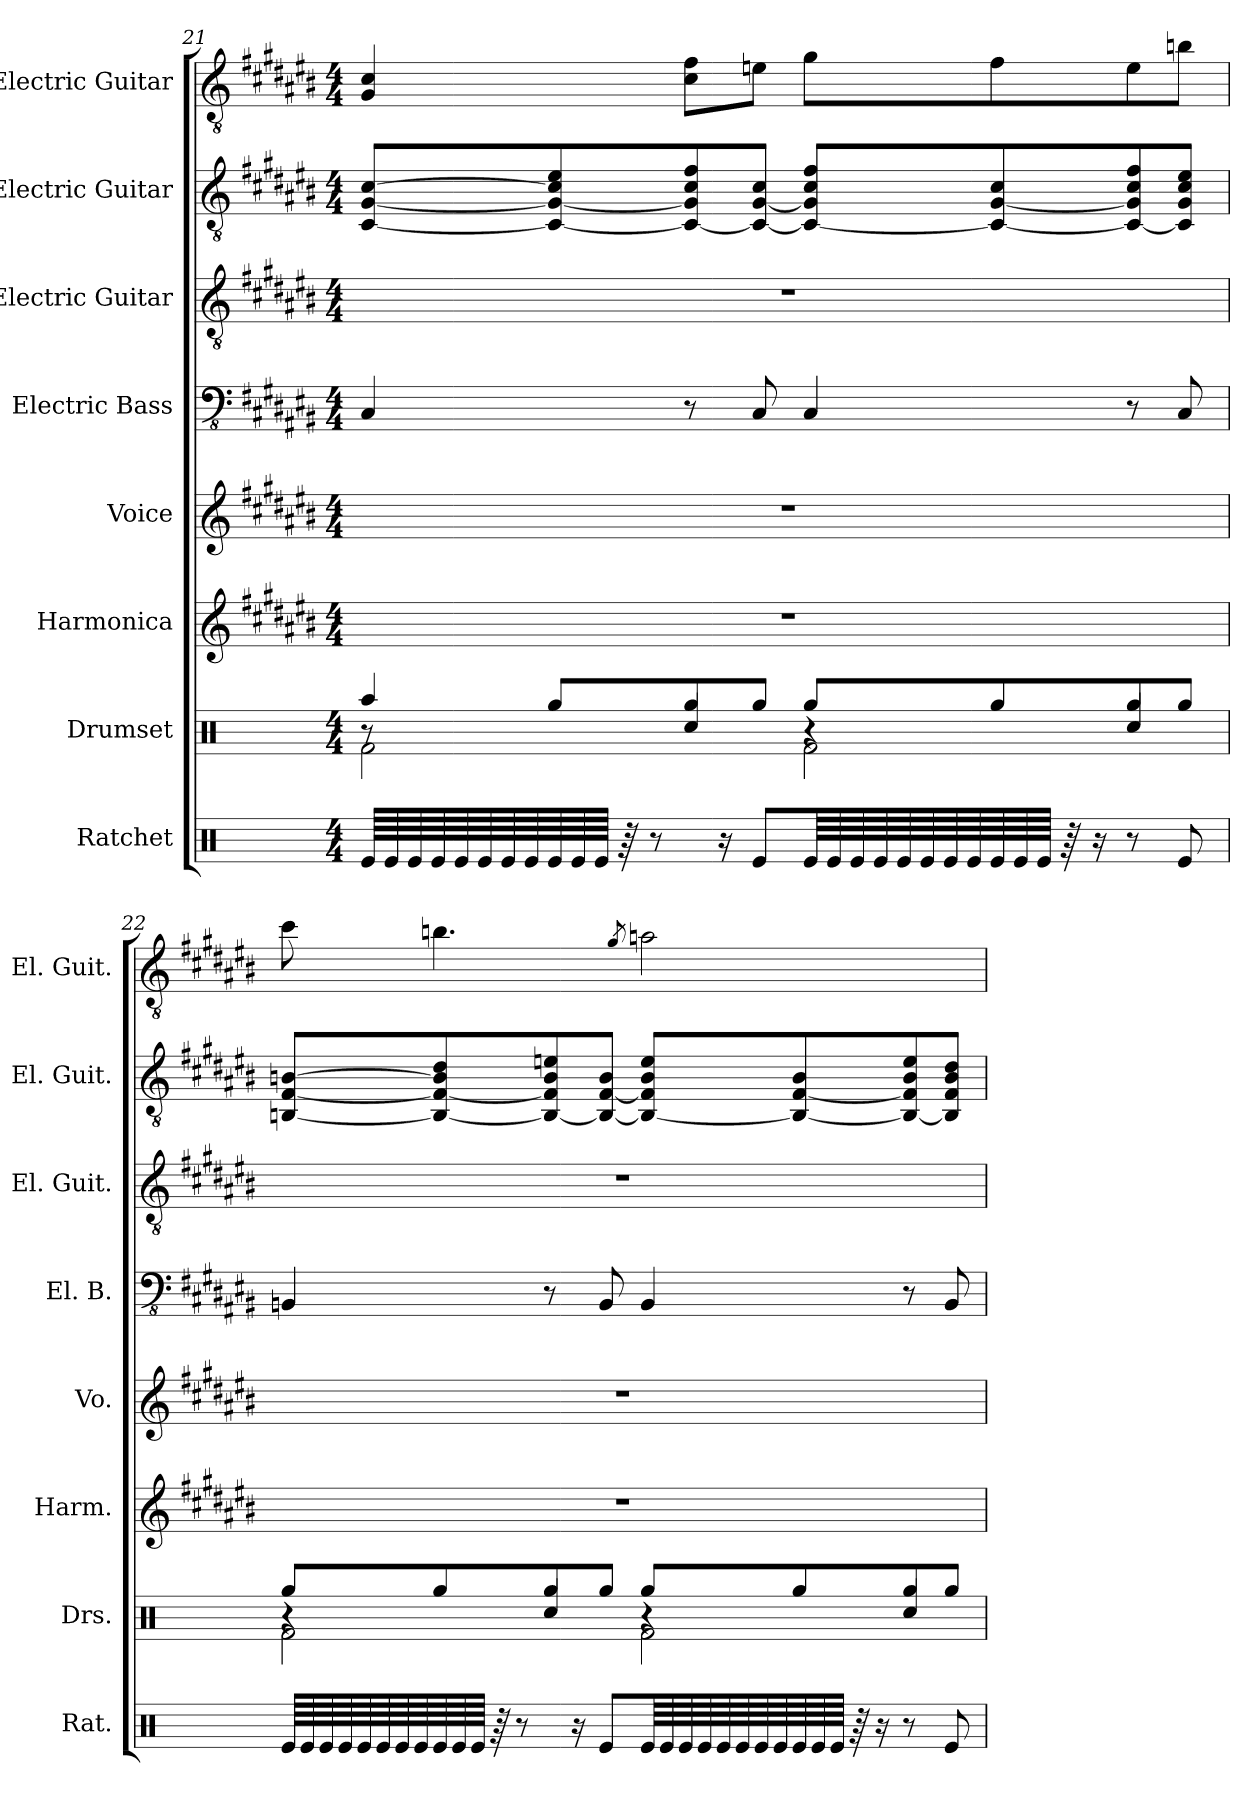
**kern	**kern	**kern	**kern	**kern	**kern	**kern	**kern
*part8	*part7	*part6	*part5	*part4	*part3	*part2	*part1
*staff8	*staff7	*staff6	*staff5	*staff4	*staff3	*staff2	*staff1
*I"Ratchet	*I"Drumset	*I"Harmonica	*I"Voice	*I"Electric Bass	*I"Electric Guitar	*I"Electric Guitar	*I"Electric Guitar
*I'Rat.	*I'Drs.	*I'Harm.	*I'Vo.	*I'El. B.	*I'El. Guit.	*I'El. Guit.	*I'El. Guit.
!!LO:PB:g=z
*clefX	*clefX	*clefG2	*clefG2	*clefFv4	*clefGv2	*clefGv2	*clefGv2
*k[]	*k[]	*k[f#c#g#d#a#e#b#]	*k[f#c#g#d#a#e#b#]	*k[f#c#g#d#a#e#b#]	*k[f#c#g#d#a#e#b#]	*k[f#c#g#d#a#e#b#]	*k[f#c#g#d#a#e#b#]
*M4/4	*M4/4	*M4/4	*M4/4	*M4/4	*M4/4	*M4/4	*M4/4
=21	=21	=21	=21	=21	=21	=21	=21
*	*^	*	*	*	*	*	*
*	*	*^	*	*	*	*	*	*
64Re/LLLL	4Raa/	2Rf\	8r	1r	1r	4CC#/	1r	[8C#/ [8G#/ [8c#/L	4G#/ 4c#/
64Re/	.	.	.	.	.	.	.	.	.
64Re/	.	.	.	.	.	.	.	.	.
64Re/	.	.	.	.	.	.	.	.	.
64Re/	.	.	.	.	.	.	.	.	.
64Re/	.	.	.	.	.	.	.	.	.
64Re/	.	.	.	.	.	.	.	.	.
64Re/	.	.	.	.	.	.	.	.	.
64Re/	.	.	8Rgg/L	.	.	.	.	8C#/_ 8G#/_ 8c#/] 8e#/	.
64Re/	.	.	.	.	.	.	.	.	.
64Re/JJJJ	.	.	.	.	.	.	.	.	.
64r	.	.	.	.	.	.	.	.	.
8r	.	.	.	.	.	.	.	.	.
.	4Rcc/	.	8Rgg/	.	.	8r	.	8C#/_ 8G#/] 8c#/ 8f#/	8c#\ 8f#\L
16r	.	.	.	.	.	.	.	.	.
8Re/L	.	.	8Rgg/J	.	.	8CC#/	.	8C#/_ [8G#/ 8c#/J	8en\J
64Re/LLL	4r	2Rf\	8Rgg/L	.	.	4CC#/	.	8C#/_ 8G#/] 8c#/ 8f#/L	8g#\L
64Re/	.	.	.	.	.	.	.	.	.
64Re/	.	.	.	.	.	.	.	.	.
64Re/	.	.	.	.	.	.	.	.	.
64Re/	.	.	.	.	.	.	.	.	.
64Re/	.	.	.	.	.	.	.	.	.
64Re/	.	.	.	.	.	.	.	.	.
64Re/	.	.	.	.	.	.	.	.	.
64Re/	.	.	8Rgg/	.	.	.	.	8C#/_ [8G#/ 8c#/	8f#\
64Re/	.	.	.	.	.	.	.	.	.
64Re/JJJJ	.	.	.	.	.	.	.	.	.
64r	.	.	.	.	.	.	.	.	.
16r	.	.	.	.	.	.	.	.	.
8r	4Rcc/	.	8Rgg/	.	.	8r	.	8C#/_ 8G#/] 8c#/ 8f#/	8e\
8Re/	.	.	8Rgg/J	.	.	8CC#/	.	8C#/] 8G#/ 8c#/ 8e#/J	8bn\J
!!LO:PB:g=z
=22	=22	=22	=22	=22	=22	=22	=22	=22	=22
64Re/LLLL	4r	2Rf\	8Rgg/L	1r	1r	4BBBn/	1r	[8BBn/ [8F#/ [8Bn/L	8cc#\
64Re/	.	.	.	.	.	.	.	.	.
64Re/	.	.	.	.	.	.	.	.	.
64Re/	.	.	.	.	.	.	.	.	.
64Re/	.	.	.	.	.	.	.	.	.
64Re/	.	.	.	.	.	.	.	.	.
64Re/	.	.	.	.	.	.	.	.	.
64Re/	.	.	.	.	.	.	.	.	.
64Re/	.	.	8Rgg/	.	.	.	.	8BB/_ 8F#/_ 8B/] 8d#/	4.bn\
64Re/	.	.	.	.	.	.	.	.	.
64Re/JJJJ	.	.	.	.	.	.	.	.	.
64r	.	.	.	.	.	.	.	.	.
8r	.	.	.	.	.	.	.	.	.
.	4Rcc/	.	8Rgg/	.	.	8r	.	8BB/_ 8F#/] 8B/ 8en/	.
16r	.	.	.	.	.	.	.	.	.
8Re/L	.	.	8Rgg/J	.	.	8BBB/	.	8BB/_ [8F#/ 8B/J	.
.	.	.	.	.	.	.	.	.	8qg#/
64Re/LLL	4r	2Rf\	8Rgg/L	.	.	4BBB/	.	8BB/_ 8F#/] 8B/ 8e/L	2an\
64Re/	.	.	.	.	.	.	.	.	.
64Re/	.	.	.	.	.	.	.	.	.
64Re/	.	.	.	.	.	.	.	.	.
64Re/	.	.	.	.	.	.	.	.	.
64Re/	.	.	.	.	.	.	.	.	.
64Re/	.	.	.	.	.	.	.	.	.
64Re/	.	.	.	.	.	.	.	.	.
64Re/	.	.	8Rgg/	.	.	.	.	8BB/_ [8F#/ 8B/	.
64Re/	.	.	.	.	.	.	.	.	.
64Re/JJJJ	.	.	.	.	.	.	.	.	.
64r	.	.	.	.	.	.	.	.	.
16r	.	.	.	.	.	.	.	.	.
8r	4Rcc/	.	8Rgg/	.	.	8r	.	8BB/_ 8F#/] 8B/ 8e/	.
8Re/	.	.	8Rgg/J	.	.	8BBB/	.	8BB/] 8F#/ 8B/ 8d#/J	.
*	*v	*v	*v	*	*	*	*	*	*
=	=	=	=	=	=	=	=
*-	*-	*-	*-	*-	*-	*-	*-
